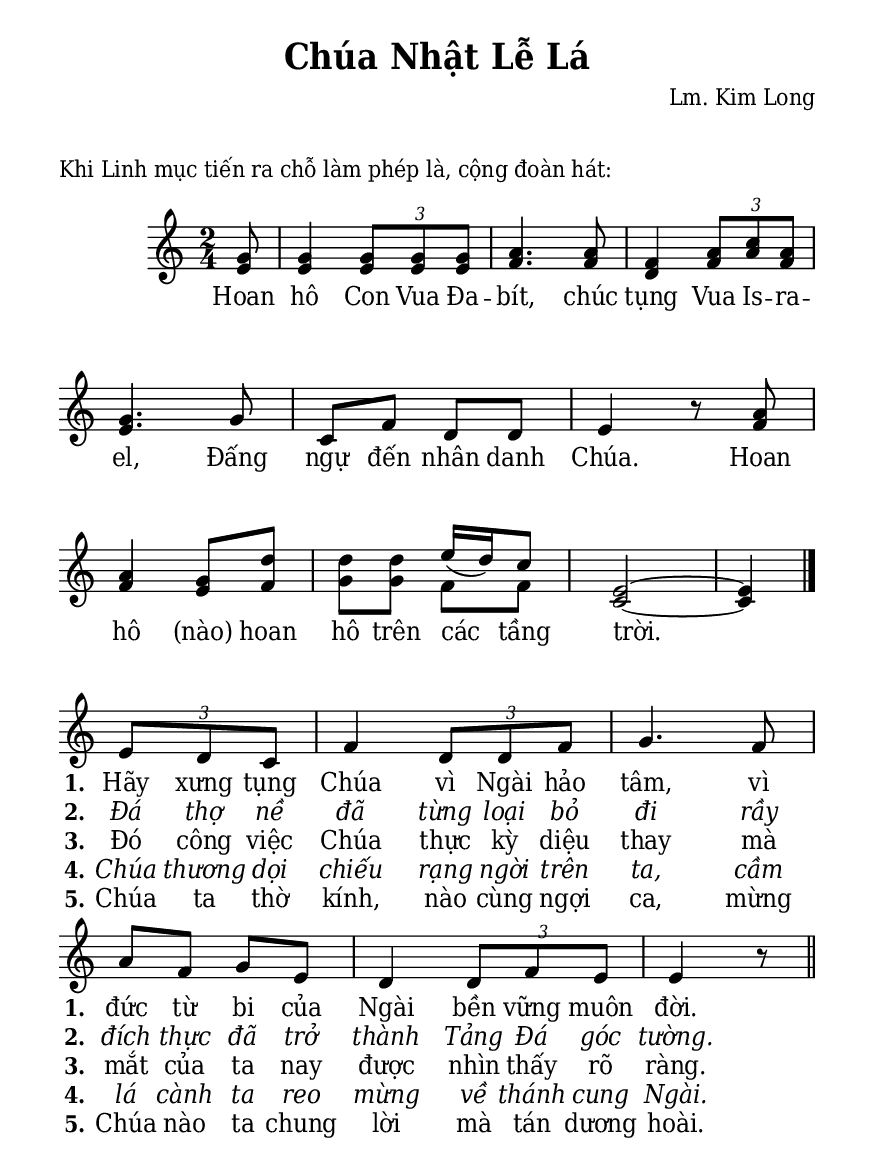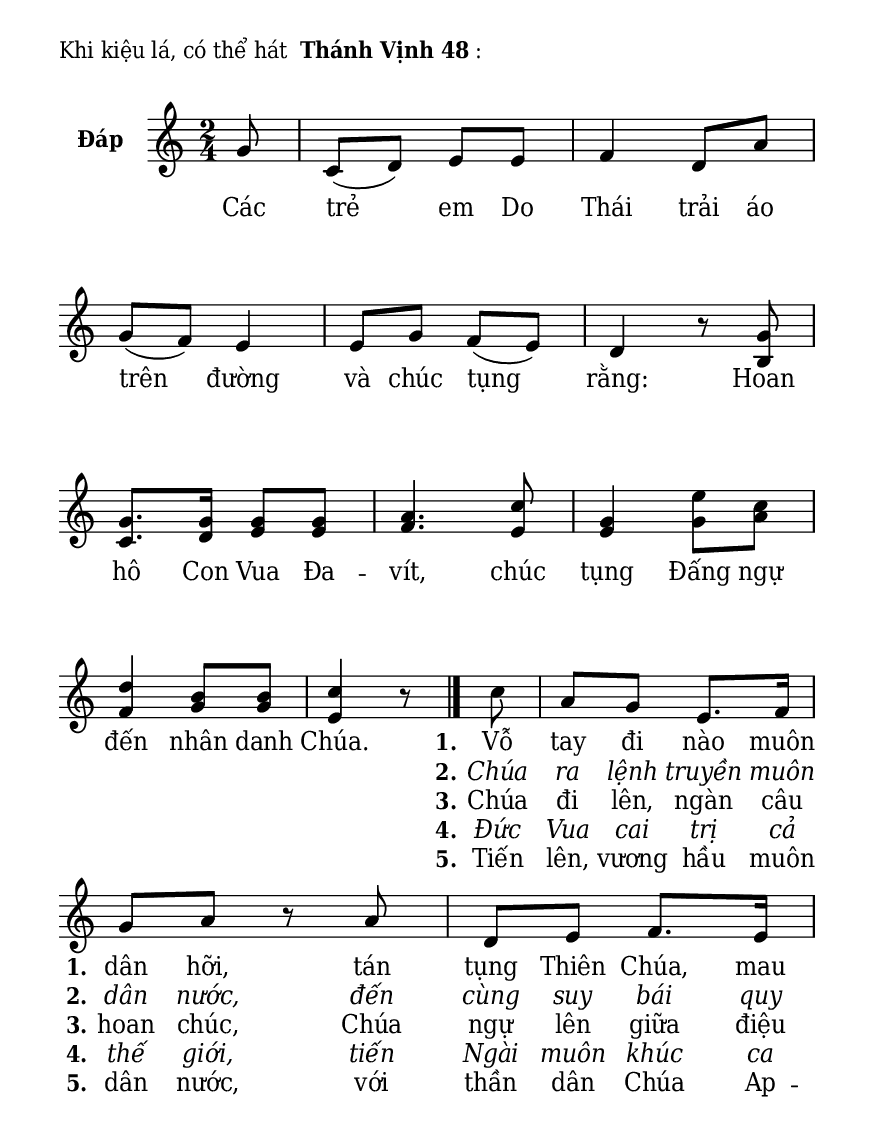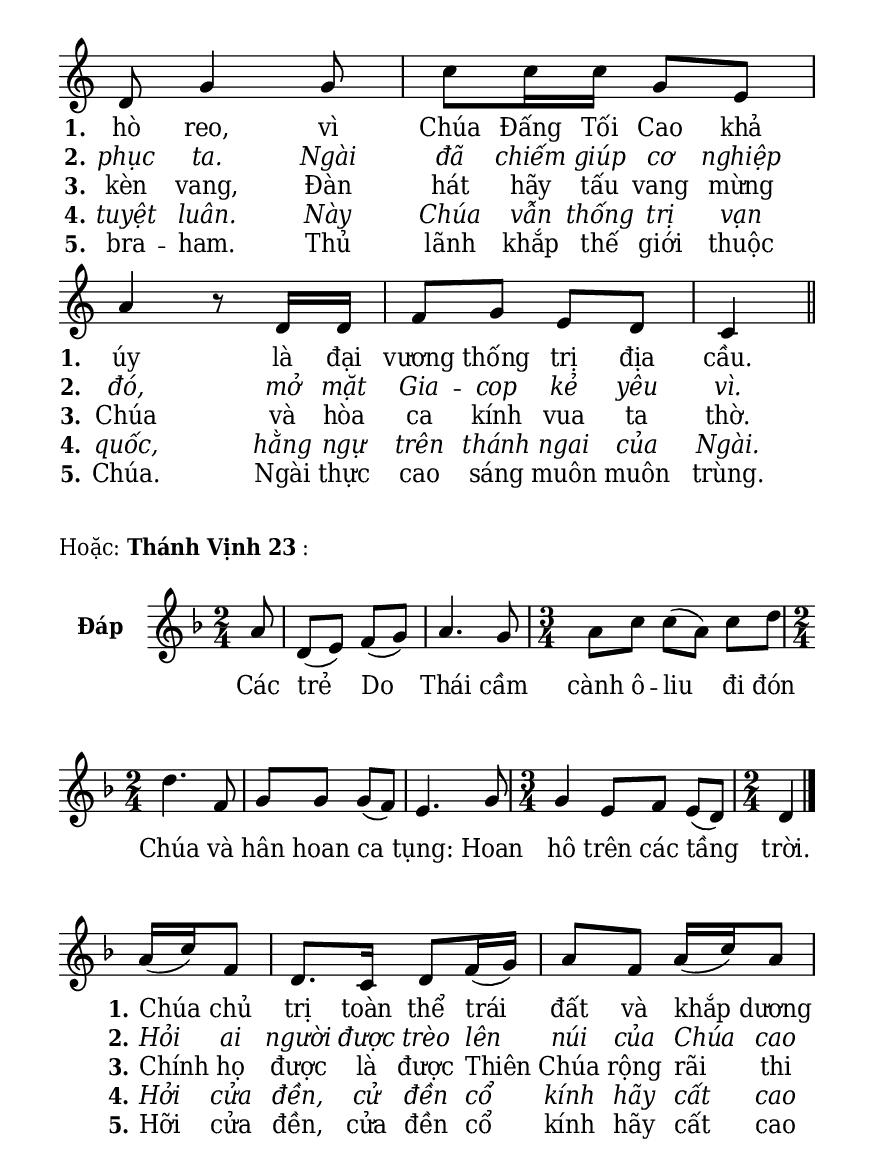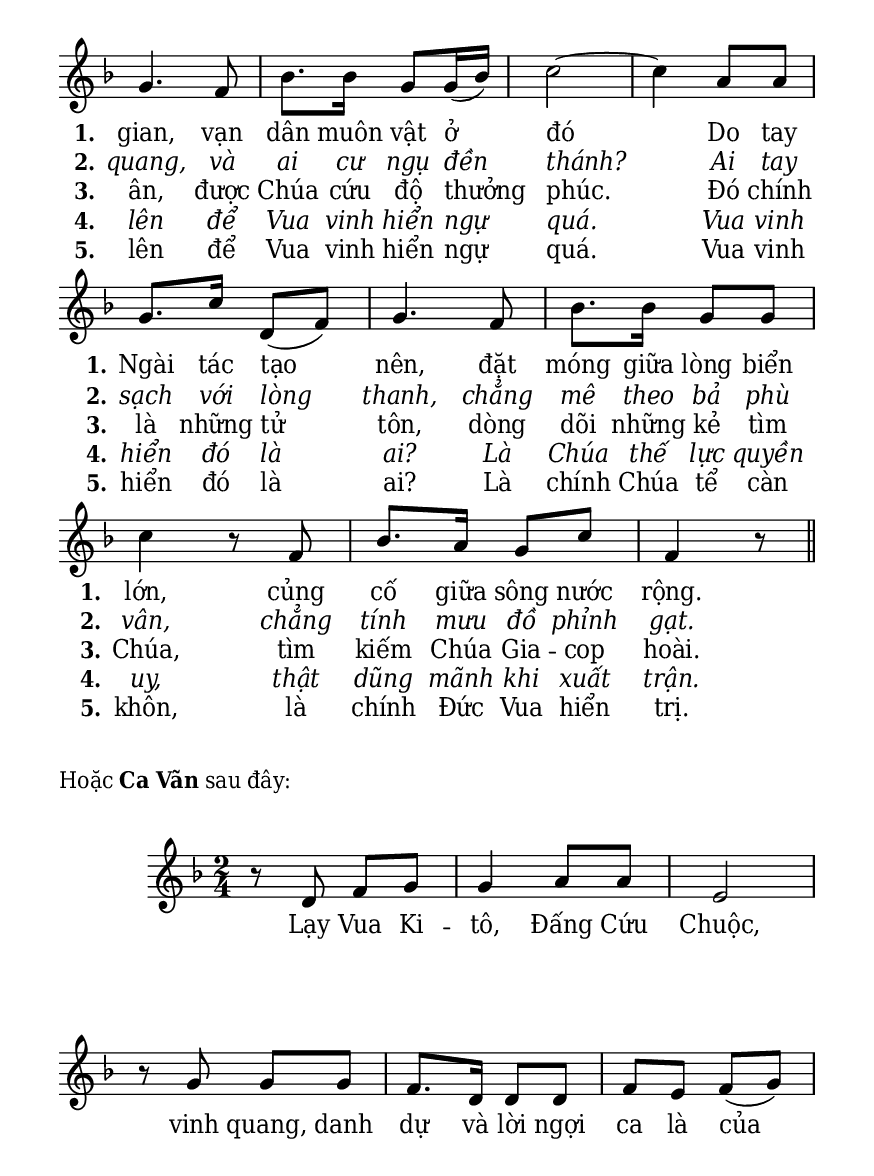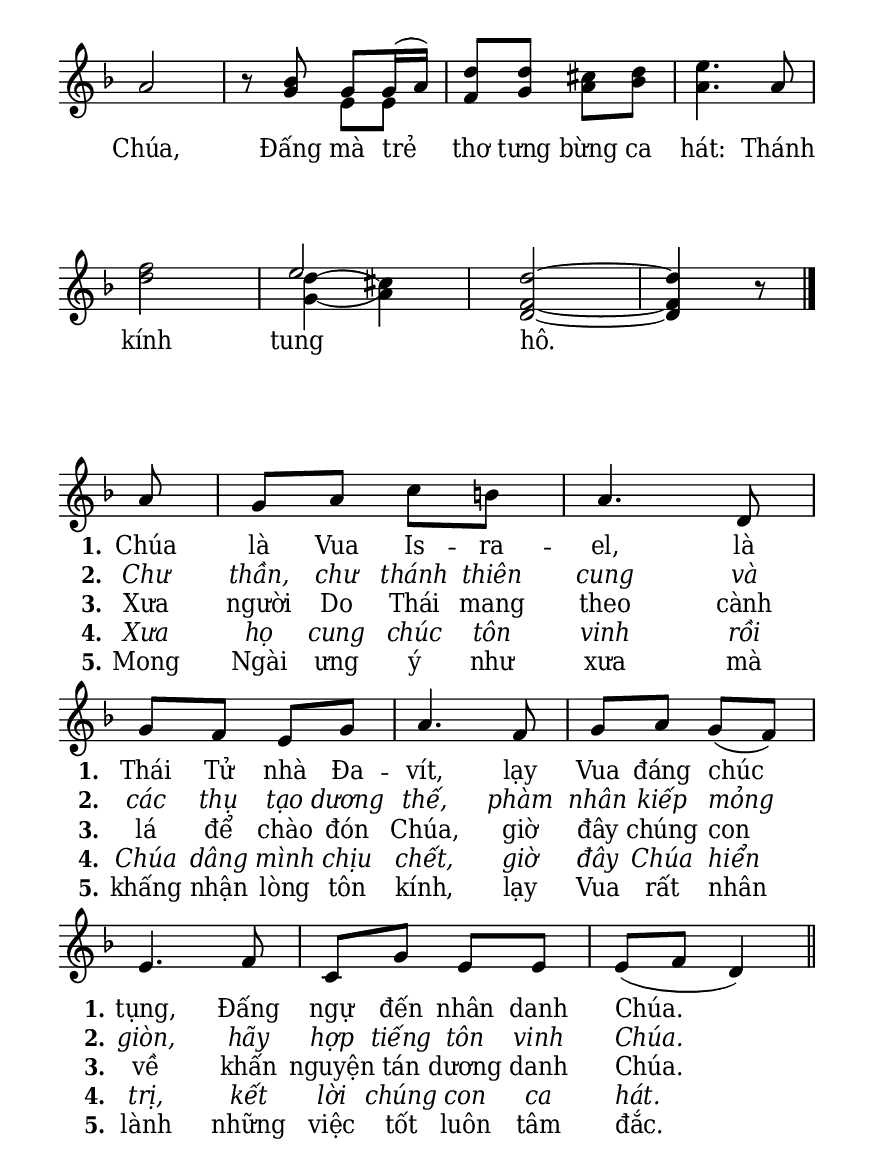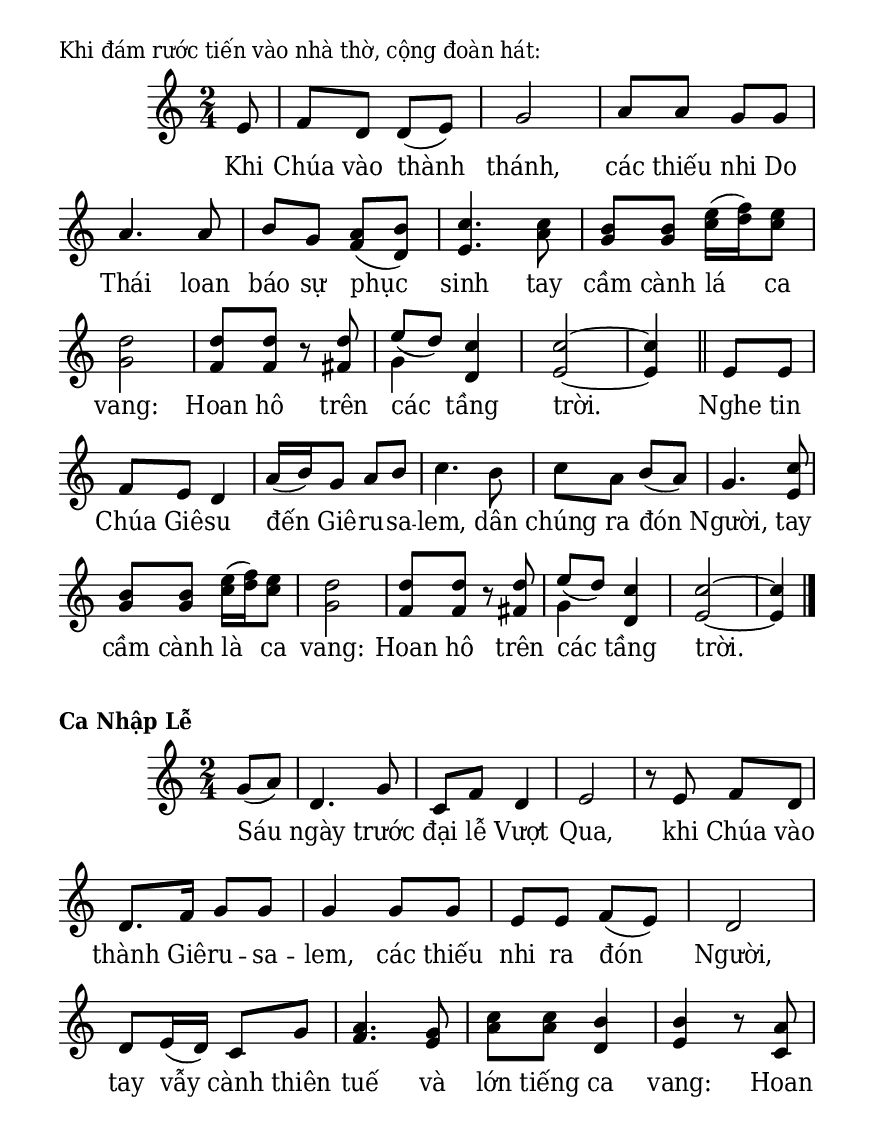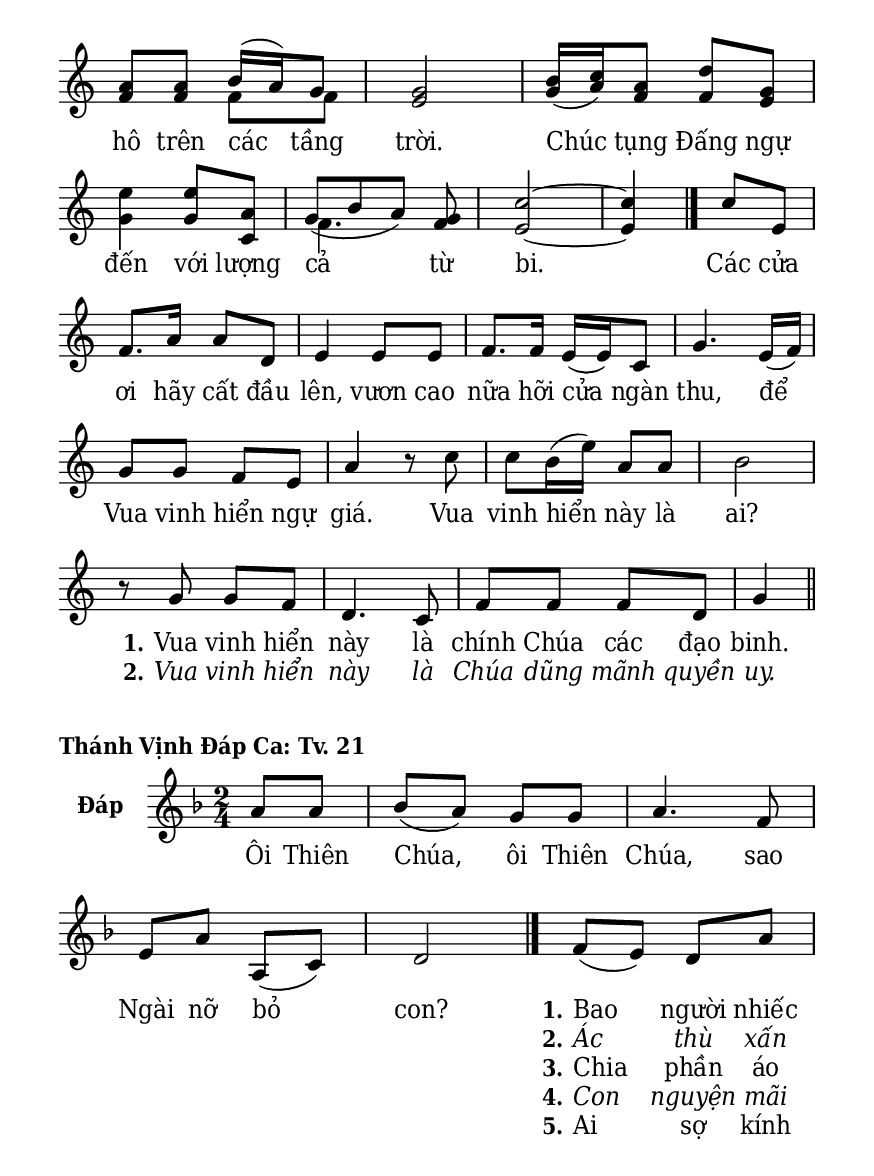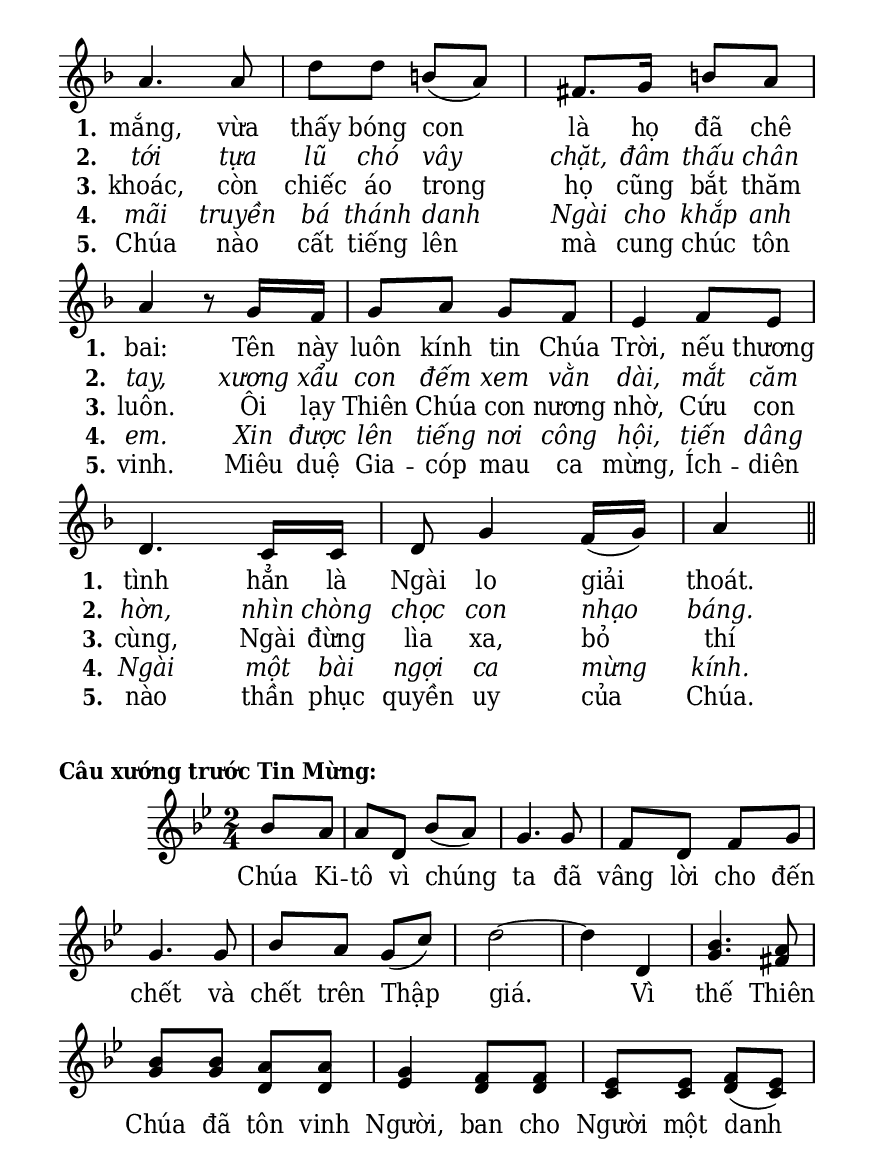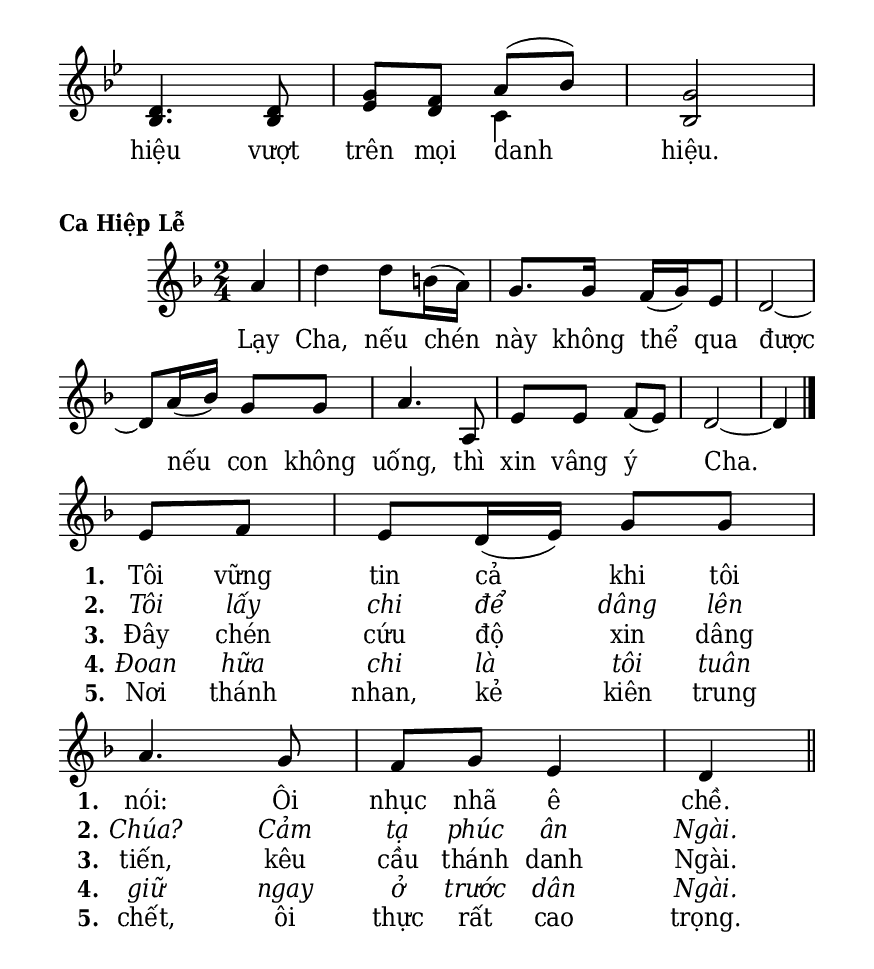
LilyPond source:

% Cài đặt chung
\version "2.22.1"
\include "english.ly"

\header {
  title = "Chúa Nhật Lễ Lá"
  composer = "Lm. Kim Long"
  %arranger = " "
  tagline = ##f
}

% mã nguồn cho những chức năng chưa hỗ trợ trong phiên bản lilypond hiện tại
% cung cấp bởi cộng đồng lilypond khi gửi email đến lilypond-user@gnu.org
% in số phiên khúc trên mỗi dòng
#(define (add-grob-definition grob-name grob-entry)
     (set! all-grob-descriptions
           (cons ((@@ (lily) completize-grob-entry)
                  (cons grob-name grob-entry))
                 all-grob-descriptions)))

#(add-grob-definition
    'StanzaNumberSpanner
    `((direction . ,LEFT)
      (font-series . bold)
      (padding . 1.0)
      (side-axis . ,X)
      (stencil . ,ly:text-interface::print)
      (X-offset . ,ly:side-position-interface::x-aligned-side)
      (Y-extent . ,grob::always-Y-extent-from-stencil)
      (meta . ((class . Spanner)
               (interfaces . (font-interface
                              side-position-interface
                              stanza-number-interface
                              text-interface))))))

\layout {
    \context {
      \Global
      \grobdescriptions #all-grob-descriptions
    }
    \context {
      \Score
      \remove Stanza_number_align_engraver
      \consists
        #(lambda (context)
           (let ((texts '())
                 (syllables '()))
             (make-engraver
              (acknowledgers
               ((stanza-number-interface engraver grob source-engraver)
                  (set! texts (cons grob texts)))
               ((lyric-syllable-interface engraver grob source-engraver)
                  (set! syllables (cons grob syllables))))
              ((stop-translation-timestep engraver)
                 (for-each
                  (lambda (text)
                    (for-each
                     (lambda (syllable)
                       (ly:pointer-group-interface::add-grob
                        text
                        'side-support-elements
                        syllable))
                     syllables))
                  texts)
                 (set! syllables '())))))
    }
    \context {
      \Lyrics
      \remove Stanza_number_engraver
      \consists
        #(lambda (context)
           (let ((text #f)
                 (last-stanza #f))
             (make-engraver
              ((process-music engraver)
                 (let ((stanza (ly:context-property context 'stanza #f)))
                   (if (and stanza (not (equal? stanza last-stanza)))
                       (let ((column (ly:context-property context
'currentCommandColumn)))
                         (set! last-stanza stanza)
                         (if text
                             (ly:spanner-set-bound! text RIGHT column))
                         (set! text (ly:engraver-make-grob engraver
'StanzaNumberSpanner '()))
                         (ly:grob-set-property! text 'text stanza)
                         (ly:spanner-set-bound! text LEFT column)))))
              ((finalize engraver)
                 (if text
                     (let ((column (ly:context-property context
'currentCommandColumn)))
                       (ly:spanner-set-bound! text RIGHT column)))))))
      \override StanzaNumberSpanner.horizon-padding = 10000
    }
}

stanzaReminderOff =
  \temporary \override StanzaNumberSpanner.after-line-breaking =
     #(lambda (grob)
        ;; Can be replaced with (not (first-broken-spanner? grob)) in 2.23.
        (if (let ((siblings (ly:spanner-broken-into (ly:grob-original grob))))
              (and (pair? siblings)
                   (not (eq? grob (car siblings)))))
            (ly:grob-suicide! grob)))

stanzaReminderOn = \undo \stanzaReminderOff
% kết thúc mã nguồn

% Nhạc
nhacMauMot = \relative c'' {
  \key c \major
  \time 2/4
  \partial 8
  <<
    {
      g8 |
      g4 \tuplet 3/2 { g8 g g } |
      a4. a8 |
      f4 \tuplet 3/2 { a8 c a } |
      g4.
    }
    {
      e8 |
      e4 \tuplet 3/2 {e8 e e } |
      f4. f8 |
      d4 \tuplet 3/2 { f8 a f } |
      e4.
    }
  >>
  \oneVoice
  g8 |
  c, f d d |
  e4 r8
  <<
    {
      a8 |
      a4 g8 d' |
      d d
    }
    {
      f,8 |
      f4 e8 f |
      g g
    }
  >>
  \oneVoice
  <<
    {
      \voiceOne
      e'16 _(d) c8 |
    }
    \new Voice = "splitpart" {
      \voiceTwo
      f, f |
    }
  >>
  \oneVoice
  <<
    {
      c2 ~ |
      c4 \bar "|." \break
    }
    {
      e2 ~ |
      e4
    }
  >>
  
  \tuplet 3/2 { e8 d c } |
  f4 \tuplet 3/2 { d8 d f } |
  g4. f8 |
  a f g e |
  d4 \tuplet 3/2 { d8 f e } |
  e4 r8 \bar "||"
}

nhacMauHai = \relative c'' {
  \key c \major
  \time 2/4
  \partial 8 g8 |
  c, (d) e e |
  f4 d8 a' |
  g (f) e4 |
  e8 g f (e) |
  d4 r8
  <<
    {
      g |
      g8. g16 g8 g |
      a4. c8 |
      g4 e'8 c |
      d4 b8 b |
      c4 r8 \bar "|."
    }
    {
      b,8 |
      c8. d16 e8 e |
      f4. e8 |
      e4 g8 a |
      f4 g8 g |
      e4 r8
    }
  >>
  \oneVoice
  c'8 |
  a g e8. f16 |
  g8 a r a |
  d, e f8. e16 |
  d8 g4 g8 |
  c c16 c g8 e |
  a4 r8 d,16 d |
  f8 g e d |
  c4 \bar "||"
}

nhacMauBa = \relative c'' {
  \key f \major
  \time 2/4
  \partial 8 a8 |
  d, (e) f (g) |
  a4. g8 |
  \time 3/4
  a [c] c ([a]) c d |
  \time 2/4
  d4. f,8 |
  g g g (f) |
  e4. g8 |
  \time 3/4
  g4 e8 [f] e ([d]) |
  \time 2/4
  d4 \bar "|."
  
  a'16 (c) f,8 |
  d8. c16 d8 f16 (g) |
  a8 f a16 (c) a8 |
  g4. f8 |
  bf8. bf16 g8 g16 (bf) |
  c2 ~ |
  c4 a8 a |
  g8. c16 d,8 (f) |
  g4. f8 |
  bf8. bf16 g8 g |
  c4 r8 f, |
  bf8. a16 g8 c |
  f,4 r8 \bar "||"
}

nhacMauBon = \relative c' {
  \key f \major
  \time 2/4
  r8 d f g |
  g4 a8 a |
  e2 |
  r8 g g g |
  f8. d16 d8 d |
  f e f (g) |
  a2 |
  r8
  <<
    {
      bf
    }
    {
      g8
    }
  >>
  \oneVoice
  <<
    {
      \voiceOne
      g8 g16 (a) |
    }
    \new Voice = "splitpart" {
      \voiceTwo
      e8 e
    }
  >>
  \oneVoice
  <<
    {
      d'8 d cs d |
      e4. a,8 |
      f'2 |
    }
    {
      f,8 g a bf |
      a4. \skip 8 |
      d2 |
    }
  >>
  <<
    {
      \voiceOne
      e2 |
    }
    \new Voice = "splitpart" {
      \voiceTwo
      <d \=1^( g, \=2(>4 <cs \=1) a \=2)>
    }
  >>
  \oneVoice
  <d f, d>2 ~ |
  <d f, d>4 r8 \bar "|." \break
  
  a |
  g a c b! |
  a4. d,8 |
  g f e g |
  a4. f8 |
  g a g (f) |
  e4. f8 |
  c g' e e |
  e (f d4) \bar "||"
}

nhacMauNam = \relative c' {
  \key c \major
  \time 2/4
  \partial 8 e8 |
  f d d (e) |
  g2 |
  a8 a g g |
  a4. a8 |
  b g
  <<
    {
      a (b) |
      c4. c8 |
      b b e16 (f) e8 |
      d2 |
      d8 d r d
    }
    {
      f, (d) |
      e4. a8 |
      g g c16 (d) c8 |
      g2 |
      f8 f r fs
    }
  >>
  <<
    {
      \voiceOne
      e'8 _(d)
    }
    \new Voice = "splitpart" {
      \voiceTwo
      g,4
    }
  >>
  \oneVoice
  <<
    {
      c4 |
      c2 ~ |
      c4 \bar "||"
    }
    {
      d,4 |
      e2 ~ |
      e4
    }
  >>
  e8 e |
  f e d4 |
  a'16 (b) g8 a b |
  c4. b8 |
  c a b (a) |
  g4.
  <<
    {
      c8 |
      b b e16 (f) e8 |
      d2 |
      d8 d r d
    }
    {
      e,8 |
      g g c16 (d) c8 |
      g2 |
      f8 f r fs
    }
  >>
  <<
    {
      \voiceOne
      e'8 _(d)
    }
    \new Voice = "splitpart" {
      \voiceTwo
      g,4
    }
  >>
  \oneVoice
  <<
    {
      c4 |
      c2 ~ |
      c4 \bar "|."
    }
    {
      d,4 |
      e2 ~ |
      e4
    }
  >>
}

nhacMauSau = \relative c'' {
  \key c \major
  \time 2/4
  \partial 4 g8 (a) |
  d,4. g8 |
  c, f d4 |
  e2 |
  r8 e f d |
  d8. f16 g8 g |
  g4 g8 g |
  e e f (e) |
  d2 |
  d8 e16 (d) c8 g' |
  <<
    {
      a4. g8 |
      c c b4 |
      b r8 a |
      a a
    }
    {
      f4. e8 |
      a a d,4 |
      e4 r8 c |
      f f
    }
  >>
  <<
    {
      \voiceOne
      b16 (a) g8
    }
    \new Voice = "splitpart" {
      \voiceTwo
      f8 f
    }
  >>
  \oneVoice
  <<
    {
      g2 |
      b16 (c) a8 d g, |
      e'4 e8 a,
    }
    {
      e2 |
      g16 (a) f8 f e |
      g4 g8 c,
    }
  >>
  <<
    {
      \voiceOne
      g'8 _([b a])
    }
    \new Voice = "splitpart" {
      \voiceTwo
      f4.
    }
  >>
  \oneVoice
  <<
    {
      g8 |
      c2 ~ |
      c4 \bar "|."
    }
    {
      f,8 |
      e2 ~ |
      e4
    }
  >>
  c'8 e, |
  f8. a16 a8 d, |
  e4 e8 e |
  f8. f16 e (e) c8 |
  g'4. e16 (f) g8 g f e |
  a4 r8 c |
  c b16 (e) a,8 a |
  b2 |
  r8 g g f |
  d4. c8 |
  f f f d |
  g4 \bar "||"
}

nhacMauBay = \relative c'' {
  \key f \major
  \time 2/4
  \partial 4 a8 a |
  bf (a) g g |
  a4. f8 |
  e a a, (c) |
  d2 \bar "|."
  
  f8 (e) d a' |
  a4. a8 |
  d d b! (a) |
  fs8. g16 b!8 a |
  a4 r8 g16 f |
  g8 a g f |
  e4 f8 e |
  d4. c16 c |
  d8 g4 f16 (g) |
  a4 \bar "||"
}

nhacMauTam = \relative c'' {
  \key bf \major
  \time 2/4
  \partial 4 bf8 a |
  a d, bf' (a) |
  g4. g8 |
  f d f g |
  g4. g8 |
  bf a g (c) |
  d2 ~ |
  d4 d, |
  <<
    {
      bf'4. a8 |
      bf bf a a |
      g4 f8 f |
      ef ef f (ef) |
      d4. d8 |
      g f
    }
    {
      g4. fs8 |
      g g d d |
      ef4 d8 d |
      c c d (c) |
      bf4. bf8 |
      ef d
    }
  >>
  <<
    {
      \voiceOne
      a' (bf)
    }
    \new Voice = "splitpart" {
      \voiceTwo
      c,4
    }
  >>
  \oneVoice
  <g' bf,>2
}

nhacMauChin = \relative c'' {
  \key f \major
  \time 2/4
  \partial 4 a4 |
  d d8 b!16 (a) |
  g8. g16 f (g) e8 |
  d2 ~ |
  d8 a'16 (bf) g8 g |
  a4. a,8 |
  e' e f (e) |
  d2 ~ |
  d4 \bar "|." \break
  
  e8 f |
  e8 d16 (e) g8 g |
  a4. g8 |
  f g e4 |
  d4 \bar "||"
}

% Lời
loiMauMot = \lyricmode {
  Hoan hô Con Vua Đa -- bít,
  chúc tụng Vua Is -- ra -- el, Đấng ngự đến nhân danh Chúa.
  Hoan hô (nào) hoan hô trên các tầng trời.
  <<
    {
      \set stanza = "1."
      Hãy xưng tụng Chúa vì Ngài hảo tâm,
      vì đức từ bi của Ngài bền vững muôn đời.
    }
    \new Lyrics {
      \set associatedVoice = "beSop"
      \set stanza = "2."
      \override Lyrics.LyricText.font-shape = #'italic
      Đá thợ nề đã từng loại bỏ đi
      rầy đích thực đã trở thành Tảng Đá góc tường.
    }
    \new Lyrics {
      \set associatedVoice = "beSop"
      \set stanza = "3."
      Đó công việc Chúa thực kỳ diệu thay
      mà mắt của ta nay được nhìn thấy rõ ràng.
    }
    \new Lyrics {
      \set associatedVoice = "beSop"
      \set stanza = "4."
      \override Lyrics.LyricText.font-shape = #'italic
      Chúa thương dọi chiếu rạng ngời trên ta,
      cầm lá cành ta reo mừng về thánh cung Ngài.
    }
    \new Lyrics {
      \set associatedVoice = "beSop"
      \set stanza = "5."
      Chúa ta thờ kính, nào cùng ngợi ca,
      mừng Chúa nào ta chung lời mà tán dương hoài.
    }
  >>
}

loiMauHai = \lyricmode {
  Các trẻ em Do Thái trải áo trên đường
  và chúc tụng rằng: Hoan hô Con Vua Đa -- vít,
  chúc tụng Đấng ngự đến nhân danh Chúa.
  <<
    {
      \set stanza = "1."
      Vỗ tay đi nào muôn dân hỡi,
      tán tụng Thiên Chúa, mau hò reo,
      vì Chúa Đấng Tối Cao khả úy
      là đại vương thống trị địa cầu.
    }
    \new Lyrics {
      \set associatedVoice = "beSop"
      \set stanza = "2."
      \override Lyrics.LyricText.font-shape = #'italic
      Chúa ra lệnh truyền muôn dân nước,
      đến cùng suy bái quy phục ta.
      Ngài đã chiếm giúp cơ nghiệp đó,
      mở mặt Gia -- cop kẻ yêu vì.
    }
    \new Lyrics {
      \set associatedVoice = "beSop"
      \set stanza = "3."
      Chúa đi lên, ngàn câu hoan chúc,
      Chúa ngự lên giữa điệu kèn vang,
      Đàn hát hãy tấu vang mừng Chúa
      và hòa ca kính vua ta thờ.
    }
    \new Lyrics {
      \set associatedVoice = "beSop"
      \set stanza = "4."
      \override Lyrics.LyricText.font-shape = #'italic
      Đức Vua cai trị cả thế giới,
      tiến Ngài muôn khúc ca tuyệt luân.
      Này Chúa vẫn thống trị vạn quốc,
      hằng ngự trên thánh ngai của Ngài.
    }
    \new Lyrics {
      \set associatedVoice = "beSop"
      \set stanza = "5."
      Tiến lên, vương hầu muôn dân nước,
      với thần dân Chúa Ap -- bra -- ham.
      Thủ lãnh khắp thế giới thuộc Chúa.
      Ngài thực cao sáng muôn muôn trùng.
    }
  >>
}

loiMauBa = \lyricmode {
  Các trẻ Do Thái cầm cành ô -- liu đi đón Chúa
  và hân hoan ca tụng: Hoan hô trên các tầng trời.
  <<
    {
      \set stanza = "1."
      Chúa chủ trị toàn thể trái đất và khắp dương gian,
      vạn dân muôn vật ở đó
      Do tay Ngài tác tạo nên, đặt móng giữa lòng biển lớn,
      củng cố giữa sông nước rộng.
    }
    \new Lyrics {
      \set associatedVoice = "beSop"
      \set stanza = "2."
      \override Lyrics.LyricText.font-shape = #'italic
      Hỏi ai người được trèo lên núi của Chúa cao quang,
      và ai cư ngụ đền thánh?
      Ai tay sạch với lòng thanh, chẳng mê theo bả phù vân,
      chẳng tính mưu đồ phỉnh gạt.
    }
    \new Lyrics {
      \set associatedVoice = "beSop"
      \set stanza = "3."
      Chính họ được là được Thiên Chúa rộng rãi thi ân,
      được Chúa cứu độ thưởng phúc.
      Đó chính là những tử tôn,
      dòng dõi những kẻ tìm Chúa,
      tìm kiếm Chúa Gia -- cop hoài.
    }
    \new Lyrics {
      \set associatedVoice = "beSop"
      \set stanza = "4."
      \override Lyrics.LyricText.font-shape = #'italic
      Hởi cửa đền, cử đền cổ kính hãy cất cao lên
      để Vua vinh hiển ngự quá.
      Vua vinh hiển đó là ai?
      Là Chúa thế lực quyền uy, thật dũng mãnh khi xuất trận.
    }
    \new Lyrics {
      \set associatedVoice = "beSop"
      \set stanza = "5."
      Hỡi cửa đền, cửa đền cổ kính hãy cất cao lên
      để Vua vinh hiển ngự quá.
      Vua vinh hiển đó là ai?
      Là chính Chúa tể càn khôn, là chính Đức Vua hiển trị.
    }
  >>
}

loiMauBon = \lyricmode {
  Lạy Vua Ki -- tô, Đấng Cứu Chuộc, vinh quang, danh dự
  và lời ngợi ca là của Chúa, Đấng mà trẻ thơ tưng bừng ca hát:
  Thánh kính tung hô.
  <<
    {
      \set stanza = "1."
      Chúa là Vua Is -- ra -- el, là Thái Tử nhà Đa -- vít,
      lạy Vua đáng chúc tụng, Đấng ngự đến nhân danh Chúa.
    }
    \new Lyrics {
      \set associatedVoice = "beSop"
      \set stanza = "2."
      \override Lyrics.LyricText.font-shape = #'italic
      Chư thần, chư thánh thiên cung và các thụ tạo dương thế,
      phàm nhân kiếp mỏng giòn, hãy hợp tiếng tôn vinh Chúa.
    }
    \new Lyrics {
      \set associatedVoice = "beSop"
      \set stanza = "3."
      Xưa người Do Thái mang theo cành lá để chào đón Chúa,
      giờ đây chúng con về khấn nguyện tán dương danh Chúa.
    }
    \new Lyrics {
      \set associatedVoice = "beSop"
      \set stanza = "4."
      \override Lyrics.LyricText.font-shape = #'italic
      Xưa họ cung chúc tôn vinh rồi Chúa dâng mình chịu chết,
      giờ đây Chúa hiển trị, kết lời chúng con ca hát.
    }
    \new Lyrics {
      \set associatedVoice = "beSop"
      \set stanza = "5."
      Mong Ngài ưng ý như xưa mà khấng nhận lòng tôn kính,
      lạy Vua rất nhân lành những việc tốt luôn tâm đắc.
    }
  >>
}

loiMauNam = \lyricmode {
  Khi Chúa vào thành thánh,
  các thiếu nhi Do Thái loan báo sự phục sinh
  tay cầm cành lá ca vang:
  Hoan hô trên các tầng trời.
  Nghe tin Chúa Giê -- su đến Giê -- ru -- sa -- lem,
  dân chúng ra đón Người,
  tay cầm cành là ca vang:
  Hoan hô trên các tầng trời.
}

loiMauSau = \lyricmode {
  Sáu ngày trước đại lễ Vượt Qua,
  khi Chúa vào thành Giê -- ru -- sa -- lem,
  các thiếu nhi ra đón Người,
  tay vẫy cành thiên tuế và lớn tiếng ca vang:
  Hoan hô trên các tầng trời.
  Chúc tụng Đấng ngự đến với lượng cả từ bi.
  Các cửa ơi hãy cất đầu lên,
  vươn cao nữa hỡi cửa ngàn thu,
  để Vua vinh hiển ngự giá.
  Vua vinh hiển này là ai?
  <<
    {
      \set stanza = "1."
      Vua vinh hiển này là chính Chúa các đạo binh.
    }
    \new Lyrics {
      \set associatedVoice = "beSop"
      \set stanza = "2."
      \override Lyrics.LyricText.font-shape = #'italic
      Vua vinh hiển này là Chúa dũng mãnh quyền uy.
    }
  >>
}

loiMauBay = \lyricmode {
  Ôi Thiên Chúa, ôi Thiên Chúa, sao Ngài nỡ bỏ con?
  <<
    {
      \set stanza = "1."
      Bao người nhiếc mắng,
      vừa thấy bóng con là họ đã chê bai:
      Tên này luôn kính tin Chúa Trời,
      nếu thương tình hẳn là Ngài lo giải thoát.
    }
    \new Lyrics {
      \set associatedVoice = "beSop"
      \set stanza = "2."
      \override Lyrics.LyricText.font-shape = #'italic
      Ác thù xấn tới tựa lũ chó vây chặt,
      đâm thấu chân tay, xương xẩu con đếm xem vằn dài,
      mắt căm hờn, nhìn chòng chọc con nhạo báng.
    }
    \new Lyrics {
      \set associatedVoice = "beSop"
      \set stanza = "3."
      Chia phần áo khoác,
      còn chiếc áo trong họ cũng bắt thăm luôn.
      Ôi lạy Thiên Chúa con nương nhờ,
      Cứu con cùng, Ngài đừng lìa xa, bỏ thí
    }
    \new Lyrics {
      \set associatedVoice = "beSop"
      \set stanza = "4."
      \override Lyrics.LyricText.font-shape = #'italic
      Con nguyện mãi mãi truyền bá thánh danh Ngài
      cho khắp anh em.
      Xin được lên tiếng nơi công hội,
      tiến dâng Ngài một bài ngợi ca mừng kính.
    }
    \new Lyrics {
      \set associatedVoice = "beSop"
      \set stanza = "5."
      Ai sợ kính Chúa nào cất tiếng lên mà cung chúc tôn vinh.
      Miêu duệ Gia -- cóp mau ca mừng,
      Ích -- diên nào thần phục quyền uy của Chúa.
    }
  >>
}

loiMauTam = \lyricmode {
  Chúa Ki -- tô vì chúng ta đã vâng lời cho đến chết
  và chết trên Thập giá.
  Vì thế Thiên Chúa đã tôn vinh Người,
  ban cho Người một danh hiệu vượt trên mọi danh hiệu.
}

loiMauChin = \lyricmode {
  Lạy Cha, nếu chén này không thể qua được nếu con không uống,
  thì xin vâng ý Cha.
  <<
    {
      \set stanza = "1."
      Tôi vững tin cả khi tôi nói:
      Ôi nhục nhã ê chề.
    }
    \new Lyrics {
      \set associatedVoice = "beSop"
      \set stanza = "2."
      \override Lyrics.LyricText.font-shape = #'italic
      Tôi lấy chi để dâng lên Chúa?
      Cảm tạ phúc ân Ngài.
    }
    \new Lyrics {
      \set associatedVoice = "beSop"
      \set stanza = "3."
      Đây chén cứu độ xin dâng tiến,
      kêu cầu thánh danh Ngài.
    }
    \new Lyrics {
      \set associatedVoice = "beSop"
      \set stanza = "4."
      \override Lyrics.LyricText.font-shape = #'italic
      Đoan hữa chi là tôi tuân giữ ngay ở trước dân Ngài.
    }
    \new Lyrics {
      \set associatedVoice = "beSop"
      \set stanza = "5."
      Nơi thánh nhan, kẻ kiên trung chết,
      ôi thực rất cao trọng.
    }
  >>
}

% Dàn trang
\paper {
  #(set-paper-size "a5")
  top-margin = 10\mm
  bottom-margin = 10\mm
  left-margin = 10\mm
  right-margin = 10\mm
  indent = #0
  #(define fonts
	 (make-pango-font-tree "Deja Vu Serif Condensed"
	 		       "Deja Vu Serif Condensed"
			       "Deja Vu Serif Condensed"
			       (/ 20 20)))
  print-page-number = ##f
  page-count = 9
}

\markup {
  \vspace #2
  "Khi Linh mục tiến ra chỗ làm phép là, cộng đoàn hát:"
}

\score {
  <<
    \new Staff <<
        \clef treble
        \new Voice = beSop {
          \nhacMauMot
        }
      \new Lyrics \lyricsto beSop \loiMauMot
    >>
  >>
  \layout {
    indent = 15
    \override Lyrics.LyricSpace.minimum-distance = #0.6
    \override Score.BarNumber.break-visibility = ##(#f #f #f)
    \override Score.SpacingSpanner.uniform-stretching = ##t
    ragged-last = ##f
  }
}

\markup {
  \vspace #2
  "Khi kiệu lá, có thể hát " \bold "Thánh Vịnh 48" \normal-text ":"
}

\score {
  <<
    \new Staff \with {
      instrumentName = \markup { \bold "Đáp" }} <<
        \clef treble
        \new Voice = beSop {
          \nhacMauHai
        }
      \new Lyrics \lyricsto beSop \loiMauHai
    >>
  >>
  \layout {
    indent = 15
    \override Lyrics.LyricSpace.minimum-distance = #0.7
    \override Score.BarNumber.break-visibility = ##(#f #f #f)
    \override Score.SpacingSpanner.uniform-stretching = ##t
    \override LyricHyphen.minimum-distance = #1.5
    ragged-last = ##f
  }
}

\markup {
  \vspace #2
  "Hoặc:" \bold "Thánh Vịnh 23" \normal-text ":"
}

\score {
  <<
    \new Staff \with {
      instrumentName = \markup { \bold "Đáp" }} <<
        \clef treble
        \new Voice = beSop {
          \nhacMauBa
        }
      \new Lyrics \lyricsto beSop \loiMauBa
    >>
  >>
  \layout {
    indent = 15
    \override Lyrics.LyricSpace.minimum-distance = #0.7
    \override Score.BarNumber.break-visibility = ##(#f #f #f)
    \override Score.SpacingSpanner.uniform-stretching = ##t
    ragged-last = ##f
  }
}

\markup {
  \vspace #2
  "Hoặc" \bold "Ca Vãn" \normal-text "sau đây:"
}


\score {
  <<
    \new Staff <<
        \clef treble
        \new Voice = beSop {
          \nhacMauBon
        }
      \new Lyrics \lyricsto beSop \loiMauBon
    >>
  >>
  \layout {
    indent = 15
    \override Lyrics.LyricSpace.minimum-distance = #0.7
    \override Score.BarNumber.break-visibility = ##(#f #f #f)
    \override Score.SpacingSpanner.uniform-stretching = ##t
    ragged-last = ##f
  }
}

\markup {
  \vspace #2
  "Khi đám rước tiến vào nhà thờ, cộng đoàn hát:"
}

\score {
  <<
    \new Staff <<
        \clef treble
        \new Voice = beSop {
          \nhacMauNam
        }
      \new Lyrics \lyricsto beSop \loiMauNam
    >>
  >>
  \layout {
    indent = 15
    \override Lyrics.LyricSpace.minimum-distance = #0.7
    \override Score.BarNumber.break-visibility = ##(#f #f #f)
    \override Score.SpacingSpanner.uniform-stretching = ##t
    ragged-last = ##f
  }
}

\markup {
  \vspace #2
  \bold "Ca Nhập Lễ"
}

\score {
  <<
    \new Staff <<
        \clef treble
        \new Voice = beSop {
          \nhacMauSau
        }
      \new Lyrics \lyricsto beSop \loiMauSau
    >>
  >>
  \layout {
    indent = 15
    \override Lyrics.LyricSpace.minimum-distance = #0.7
    \override Score.BarNumber.break-visibility = ##(#f #f #f)
    \override Score.SpacingSpanner.uniform-stretching = ##t
    ragged-last = ##f
  }
}

\markup {
  \vspace #2
  \bold "Thánh Vịnh Đáp Ca: Tv. 21"
}

\score {
  <<
    \new Staff \with {
      instrumentName = \markup { \bold "Đáp" }} <<
        \clef treble
        \new Voice = beSop {
          \nhacMauBay
        }
      \new Lyrics \lyricsto beSop \loiMauBay
    >>
  >>
  \layout {
    indent = 15
    \override Lyrics.LyricSpace.minimum-distance = #0.7
    \override Score.BarNumber.break-visibility = ##(#f #f #f)
    \override Score.SpacingSpanner.uniform-stretching = ##t
    ragged-last = ##f
  }
}

\markup {
  \vspace #2
  \bold "Câu xướng trước Tin Mừng:"
}

\score {
  <<
    \new Staff <<
        \clef treble
        \new Voice = beSop {
          \nhacMauTam
        }
      \new Lyrics \lyricsto beSop \loiMauTam
    >>
  >>
  \layout {
    indent = 15
    \override Lyrics.LyricSpace.minimum-distance = #1.5
    \override Score.BarNumber.break-visibility = ##(#f #f #f)
    \override Score.SpacingSpanner.uniform-stretching = ##t
    ragged-last = ##f
  }
}

\markup {
  \vspace #2
  \bold "Ca Hiệp Lễ"
}

\score {
  <<
    \new Staff <<
        \clef treble
        \new Voice = beSop {
          \nhacMauChin
        }
      \new Lyrics \lyricsto beSop \loiMauChin
    >>
  >>
  \layout {
    indent = 15
    \override Lyrics.LyricSpace.minimum-distance = #1.5
    \override Score.BarNumber.break-visibility = ##(#f #f #f)
    \override Score.SpacingSpanner.uniform-stretching = ##t
    ragged-last = ##f
  }
}
